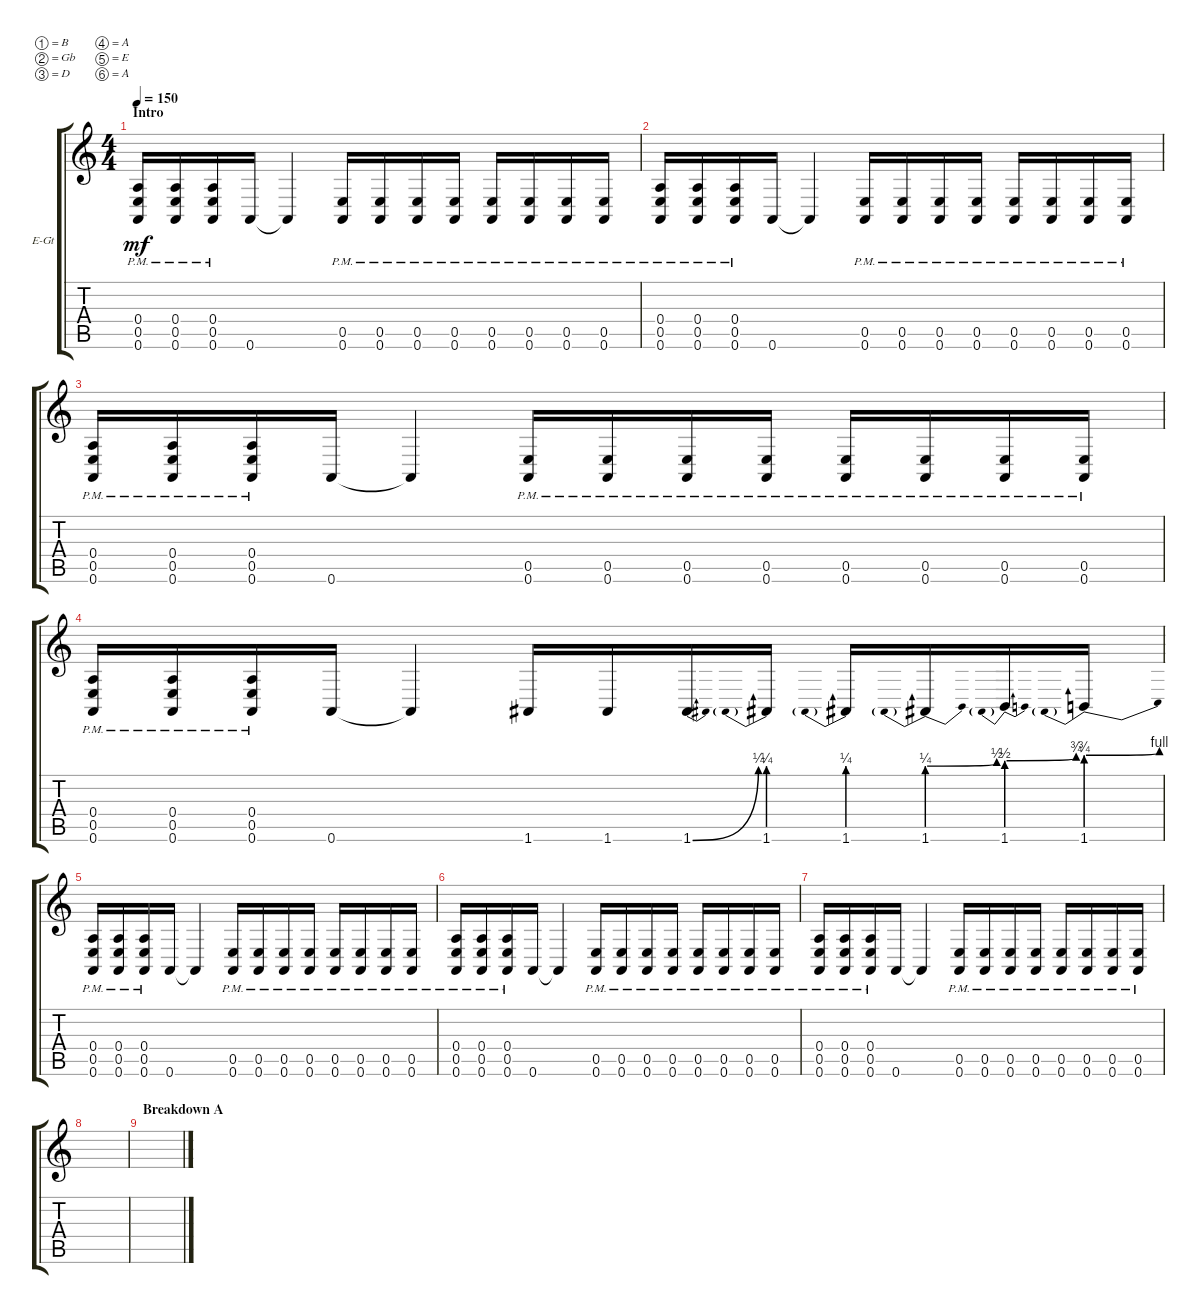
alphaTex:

\bracketExtendMode groupsimilarinstruments
\firstSystemTrackNameOrientation horizontal
\otherSystemsTrackNameOrientation horizontal
\track ("Drowned Guitar" "E-Gt") {instrument electricguitarclean}
\staff {score tabs}
\tuning (B3 Gb3 D3 A2 E2 A1)
\ts (4 4)
\section ("" "Intro")
\tempo 150
\clef g2
\ks aminor
(0.6{pm} 0.5{pm} 0.4{pm}).16{dy mf instrument electricguitarclean} (0.6{pm} 0.5{pm} 0.4{pm}).16 (0.6{pm} 0.5{pm} 0.4{pm}).16 0.6.16 0.6{t}.4 (0.6{pm} 0.5{pm}).16 (0.6{pm} 0.5{pm}).16 (0.6{pm} 0.5{pm}).16 (0.6{pm} 0.5{pm}).16 (0.6{pm} 0.5{pm}).16 (0.6{pm} 0.5{pm}).16 (0.6{pm} 0.5{pm}).16 (0.6{pm} 0.5{pm}).16 |
(0.6{pm} 0.5{pm} 0.4{pm}).16 (0.6{pm} 0.5{pm} 0.4{pm}).16 (0.6{pm} 0.5{pm} 0.4{pm}).16 0.6.16 0.6{t}.4 (0.6{pm} 0.5{pm}).16 (0.6{pm} 0.5{pm}).16 (0.6{pm} 0.5{pm}).16 (0.6{pm} 0.5{pm}).16 (0.6{pm} 0.5{pm}).16 (0.6{pm} 0.5{pm}).16 (0.6{pm} 0.5{pm}).16 (0.6{pm} 0.5{pm}).16 |
(0.6{pm} 0.5{pm} 0.4{pm}).16 (0.6{pm} 0.5{pm} 0.4{pm}).16 (0.6{pm} 0.5{pm} 0.4{pm}).16 0.6.16 0.6{t}.4 (0.6{pm} 0.5{pm}).16 (0.6{pm} 0.5{pm}).16 (0.6{pm} 0.5{pm}).16 (0.6{pm} 0.5{pm}).16 (0.6{pm} 0.5{pm}).16 (0.6{pm} 0.5{pm}).16 (0.6{pm} 0.5{pm}).16 (0.6{pm} 0.5{pm}).16 |
(0.6{pm} 0.5{pm} 0.4{pm}).16 (0.6{pm} 0.5{pm} 0.4{pm}).16 (0.6{pm} 0.5{pm} 0.4{pm}).16 0.6.16 0.6{t}.4 1.6.16 1.6.16 1.6{be (bend 0 0 59.4 1)}.16 1.6{be (prebend 0 1 60 1)}.16 1.6{be (prebend 0 1 60 1)}.16 1.6{be (prebendbend 0 1 59.4 2)}.16 1.6{be (prebendbend 0 2 59.4 3)}.16 1.6{be (prebendbend 0 3 59.4 4)}.16 |
\scale
0.485477 (0.6{pm} 0.5{pm} 0.4{pm}).16 (0.6{pm} 0.5{pm} 0.4{pm}).16 (0.6{pm} 0.5{pm} 0.4{pm}).16 0.6.16 0.6{t}.4 (0.6{pm} 0.5{pm}).16 (0.6{pm} 0.5{pm}).16 (0.6{pm} 0.5{pm}).16 (0.6{pm} 0.5{pm}).16 (0.6{pm} 0.5{pm}).16 (0.6{pm} 0.5{pm}).16 (0.6{pm} 0.5{pm}).16 (0.6{pm} 0.5{pm}).16 |
\scale
0.257261 (0.6{pm} 0.5{pm} 0.4{pm}).16 (0.6{pm} 0.5{pm} 0.4{pm}).16 (0.6{pm} 0.5{pm} 0.4{pm}).16 0.6.16 0.6{t}.4 (0.6{pm} 0.5{pm}).16 (0.6{pm} 0.5{pm}).16 (0.6{pm} 0.5{pm}).16 (0.6{pm} 0.5{pm}).16 (0.6{pm} 0.5{pm}).16 (0.6{pm} 0.5{pm}).16 (0.6{pm} 0.5{pm}).16 (0.6{pm} 0.5{pm}).16 |
\scale
0.257261 (0.6{pm} 0.5{pm} 0.4{pm}).16 (0.6{pm} 0.5{pm} 0.4{pm}).16 (0.6{pm} 0.5{pm} 0.4{pm}).16 0.6.16 0.6{t}.4 (0.6{pm} 0.5{pm}).16 (0.6{pm} 0.5{pm}).16 (0.6{pm} 0.5{pm}).16 (0.6{pm} 0.5{pm}).16 (0.6{pm} 0.5{pm}).16 (0.6{pm} 0.5{pm}).16 (0.6{pm} 0.5{pm}).16 (0.6{pm} 0.5{pm}).16 |
\scale
0.333333 |
\section ("" "Breakdown A")
\scale
0.333333 |
\scale
0.333333 |
\scale
0.333333 |
\scale
0.333333 |
\scale
0.333333 |
\scale
0.333333 |
\scale
0.333333 |
\scale
0.333333
